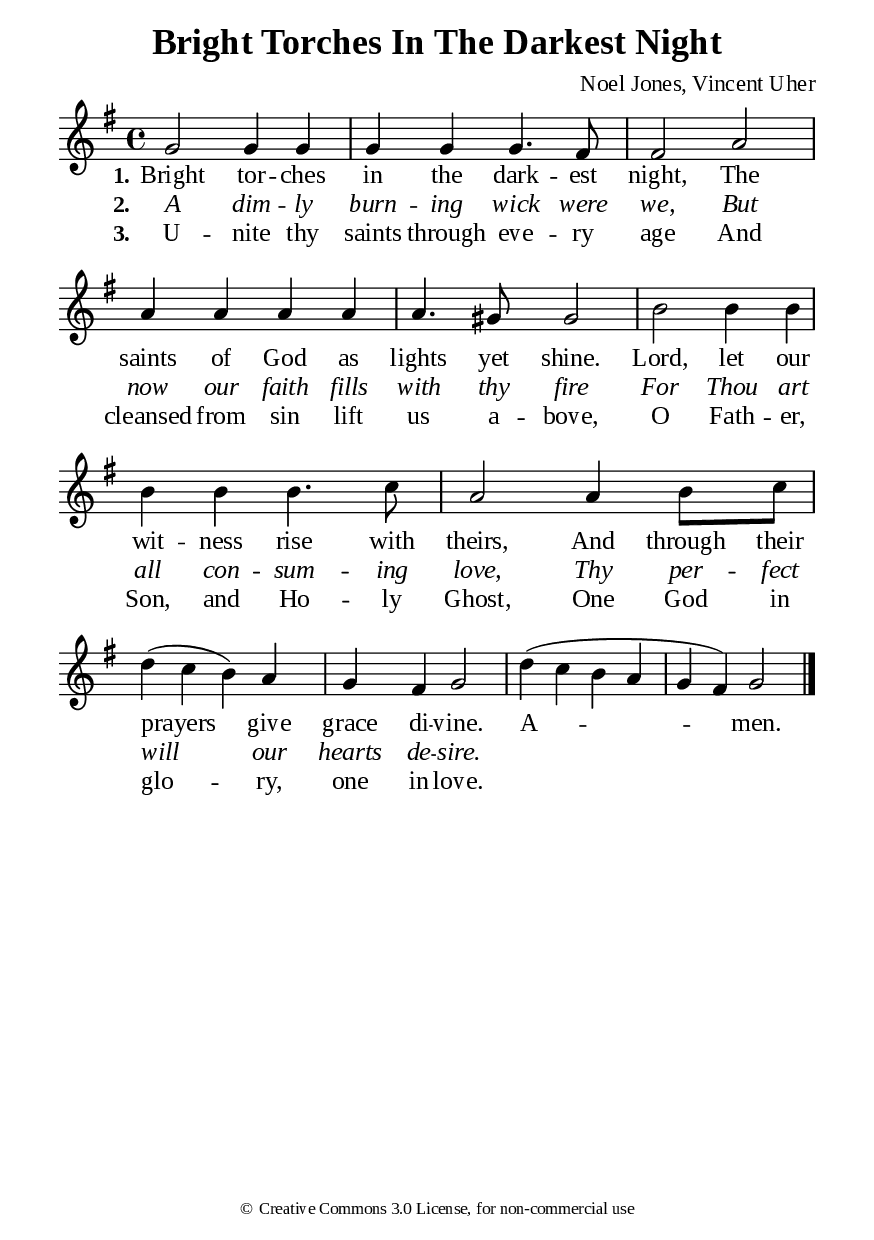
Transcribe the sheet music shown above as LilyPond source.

%%%%%%%%%%%%%%%%%%%%%%%%%%%%%
% CONTENTS OF THIS DOCUMENT
% 1. Common settings
% 2. Verse music
% 3. Verse lyrics
% 4. Layout
%%%%%%%%%%%%%%%%%%%%%%%%%%%%%

%%%%%%%%%%%%%%%%%%%%%%%%%%%%%
% 1. Common settings
%%%%%%%%%%%%%%%%%%%%%%%%%%%%%
\version "2.22.1"

\header {
  title = "Bright Torches In The Darkest Night"
  composer = "Noel Jones, Vincent Uher"
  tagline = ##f
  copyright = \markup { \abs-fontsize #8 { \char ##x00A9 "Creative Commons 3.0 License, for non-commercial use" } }
}

global= {
  \key g \major
  \time 4/4
  \override Score.BarNumber.break-visibility = ##(#f #f #f)
  \override Lyrics.LyricSpace.minimum-distance = #3.0
}

\paper {
  #(set-paper-size "a5")
  top-margin = 3.2\mm
  bottom-marign = 10\mm
  left-margin = 10\mm
  right-margin = 10\mm
  indent = #0
  #(define fonts
	 (make-pango-font-tree "Liberation Serif"
	 		       "Liberation Serif"
			       "Liberation Serif"
			       (/ 20 20)))
  system-system-spacing = #'((basic-distance . 3) (padding . 3))
}

printItalic = {
  \override LyricText.font-shape = #'italic
}

%%%%%%%%%%%%%%%%%%%%%%%%%%%%%
% 2. Verse music
%%%%%%%%%%%%%%%%%%%%%%%%%%%%%
musicVerseSoprano = \relative c'' {
  %{	01	%} g2 g4 g |
  %{	02	%} g g g4. fis8 |
  %{	03	%} fis2 a |
  %{	04	%} a4 a a a |
  %{	05	%} a4. gis8 gis2 |
  %{	06	%} b2 b4 b |
  %{	07	%} b b b4. c8 |
  %{	08	%} a2 a4 b8 c |
  %{	09	%} d4 (c b) a |
  %{	10	%} g fis g2 |
  %{	11	%} d'4 (c b a |
  %{	12	%} g fis) g2 \bar "|."
}

%%%%%%%%%%%%%%%%%%%%%%%%%%%%%
% 3. Verse lyrics
%%%%%%%%%%%%%%%%%%%%%%%%%%%%%
verseOne = \lyricmode {
  \set stanza = #"1."
  Bright tor -- ches in the dark -- est night,
  The saints of God as lights yet shine.
  Lord, let our wit -- ness rise with theirs,
  And through their prayers give grace di -- vine.
  A -- men.
}

verseTwo = \lyricmode {
  \set stanza = #"2."
  A dim -- ly burn -- ing wick were we,
  But now our faith fills with thy fire
  For Thou art all con -- sum -- ing love,
  Thy per -- fect will our hearts de -- sire.
}

verseThree = \lyricmode {
  \set stanza = #"3."
  U -- nite thy saints through eve -- ry age
  And cleansed from sin lift us a -- bove,
  O Fath -- er, Son, and Ho -- ly Ghost,
  One God in glo -- ry, one in love.
}

%%%%%%%%%%%%%%%%%%%%%%%%%%%%%
% 4. Layout
%%%%%%%%%%%%%%%%%%%%%%%%%%%%%
\score {
    \new ChoirStaff <<
      \new Staff <<
        \clef "treble"
        \new Voice = "sopranos" { \global   \musicVerseSoprano }
      >>
      \new Lyrics \lyricsto sopranos \verseOne
      \new Lyrics \with \printItalic \lyricsto sopranos \verseTwo
      \new Lyrics \lyricsto sopranos \verseThree
    >>
}
